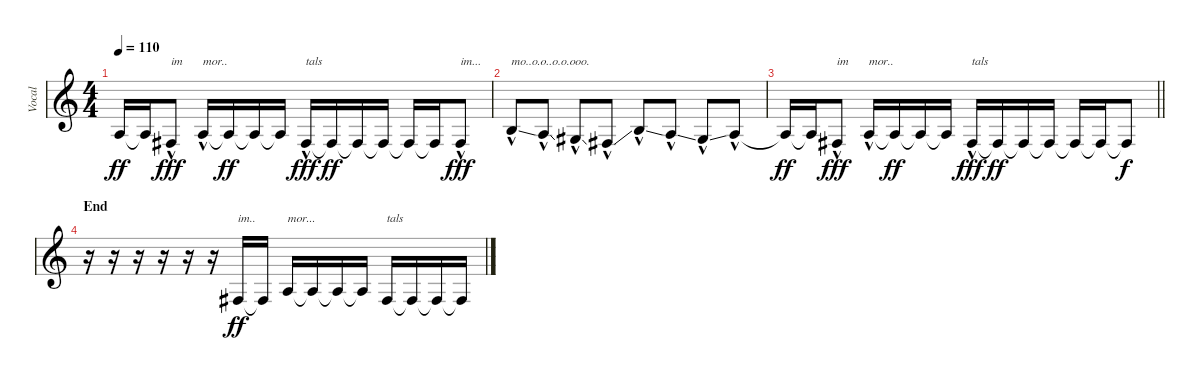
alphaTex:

\track ("Vocal" "Vocal") {instrument lead2sawtooth}
\staff {score}
\tuning (E4 B3 G3 D3 A2 E2) {hide}
\ts (4 4)
\tempo 110
\clef g2
\ks c
7.4{t}.16{dy ff} 7.4{t}.16 4.4{hac}.8{txt "im" dy fff} 7.4{hac}.16{txt "mor.."} 7.4{t}.16{dy ff} 7.4{t}.16 7.4{t}.16 4.4{hac}.16{txt "tals" dy fff} 4.4{t}.16{dy ff} 4.4{t}.16 4.4{t}.16 4.4{t}.16 4.4{t}.16 4.4{hac}.8{txt "im..." dy fff} |
9.4{ss hac}.8{txt "mo..o.o..o.o.ooo."} 7.4{ss hac}.8 6.4{ss hac}.8 4.4{ss hac}.8 9.4{ss hac}.8 7.4{ss hac}.8 6.4{ss hac}.8 7.4{hac}.8 |
\barLineRight lightlight
7.4{t}.16{dy ff} 7.4{t}.16 4.4{hac}.8{txt "im" dy fff} 7.4{hac}.16{txt "mor.."} 7.4{t}.16{dy ff} 7.4{t}.16 7.4{t}.16 4.4{hac}.16{txt "tals" dy fff} 4.4{t}.16{dy ff} 4.4{t}.16 4.4{t}.16 4.4{t}.16 4.4{t}.16 4.4{t}.8{dy f} |
\section ("" "End")
r.16 r.16 r.16 r.16 r.16 r.16 4.4.16{txt "im.." dy ff} 4.4{t}.16 7.4.16{txt "mor..."} 7.4{t}.16 7.4{t}.16 7.4{t}.16 4.4.16{txt "tals"} 4.4{t}.16 4.4{t}.16 4.4{t}.16
